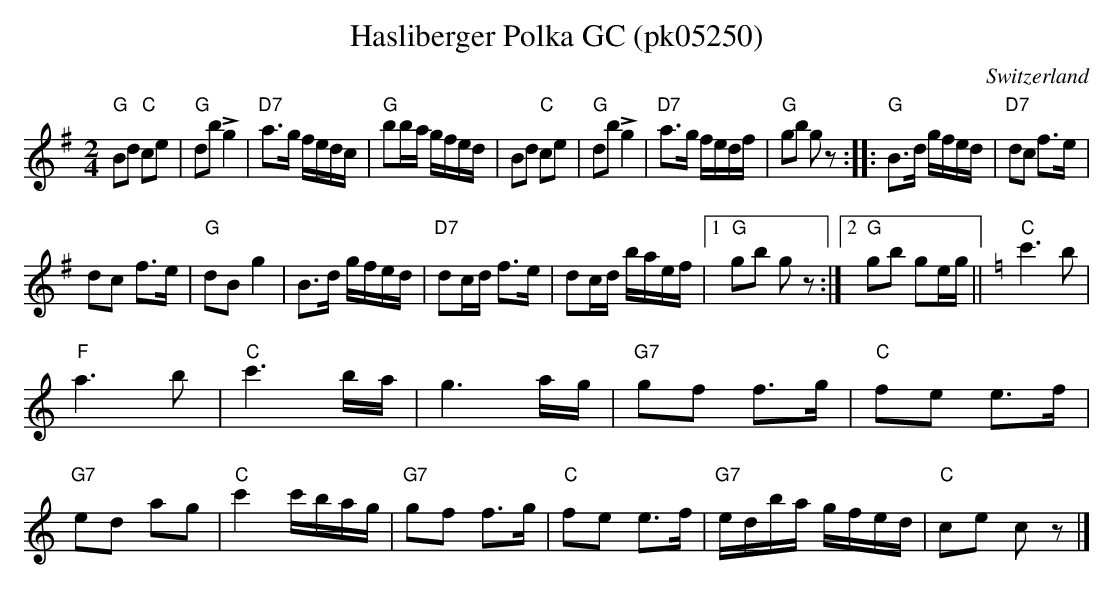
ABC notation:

X:1
T: Hasliberger Polka GC (pk05250)
O:Switzerland
M:2/4
L:1/16
K:G major
"G"B2d2 "C"c2e2 | "G"d2b2 +>+g4 | "D7"a3g fedc | "G"b2ba gfed | B2d2 "C"c2e2 | "G"d2b2 +>+g4 | "D7"a3g fedf | "G"g2b2 g2z2 :: "G"B3d gfed | "D7"d2c2 f3e |
d2c2 f3e | "G"d2B2 g4 | B3d gfed | "D7"d2cd f3e |  d2cd baef |1 "G"g2b2 g2z2 :|2 "G"g2b2 g2eg || [K:C] [L:1/8] "C"c'3b |
"F"a3b | "C"c'3b/a/ | g3a/g/ | "G7"gf f>g | "C"fe e>f | "G7"ed ag | "C"c'2 c'/b/a/g/ | "G7"gf f>g | "C"fe e>f | "G7"e/d/b/a/ g/f/e/d/ | "C"ce cz |]
